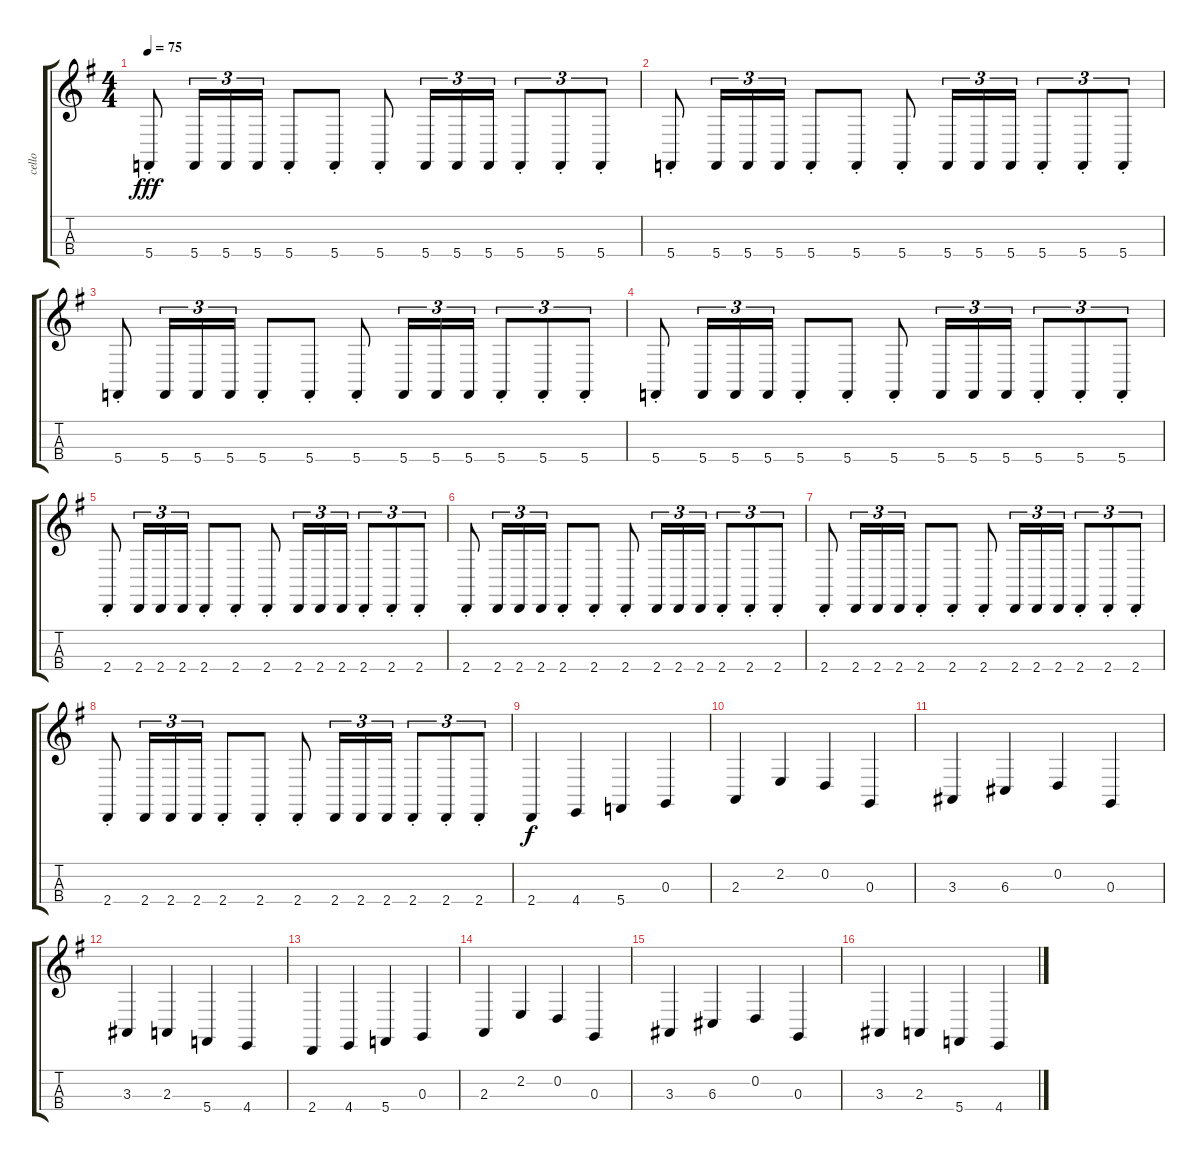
\track ("cello" "cello") {instrument tremolostrings}
\staff {score tabs}
\tuning (A3 D3 G2 C2) {hide}
\ts (4 4)
\tempo 75
\clef g2
\ks g
5.4{st}.8{dy fff} 5.4.16{tu (3 2)} 5.4.16{tu (3 2)} 5.4.16{tu (3 2)} 5.4{st}.8 5.4{st}.8 5.4{st}.8 5.4.16{tu (3 2)} 5.4.16{tu (3 2)} 5.4.16{tu (3 2)} 5.4{st}.8{tu (3 2)} 5.4{st}.8{tu (3 2)} 5.4{st}.8{tu (3 2)} |
5.4{st}.8 5.4.16{tu (3 2)} 5.4.16{tu (3 2)} 5.4.16{tu (3 2)} 5.4{st}.8 5.4{st}.8 5.4{st}.8 5.4.16{tu (3 2)} 5.4.16{tu (3 2)} 5.4.16{tu (3 2)} 5.4{st}.8{tu (3 2)} 5.4{st}.8{tu (3 2)} 5.4{st}.8{tu (3 2)} |
5.4{st}.8 5.4.16{tu (3 2)} 5.4.16{tu (3 2)} 5.4.16{tu (3 2)} 5.4{st}.8 5.4{st}.8 5.4{st}.8 5.4.16{tu (3 2)} 5.4.16{tu (3 2)} 5.4.16{tu (3 2)} 5.4{st}.8{tu (3 2)} 5.4{st}.8{tu (3 2)} 5.4{st}.8{tu (3 2)} |
5.4{st}.8 5.4.16{tu (3 2)} 5.4.16{tu (3 2)} 5.4.16{tu (3 2)} 5.4{st}.8 5.4{st}.8 5.4{st}.8 5.4.16{tu (3 2)} 5.4.16{tu (3 2)} 5.4.16{tu (3 2)} 5.4{st}.8{tu (3 2)} 5.4{st}.8{tu (3 2)} 5.4{st}.8{tu (3 2)} |
2.4{st}.8 2.4.16{tu (3 2)} 2.4.16{tu (3 2)} 2.4.16{tu (3 2)} 2.4{st}.8 2.4{st}.8 2.4{st}.8 2.4.16{tu (3 2)} 2.4.16{tu (3 2)} 2.4.16{tu (3 2)} 2.4{st}.8{tu (3 2)} 2.4{st}.8{tu (3 2)} 2.4{st}.8{tu (3 2)} |
2.4{st}.8 2.4.16{tu (3 2)} 2.4.16{tu (3 2)} 2.4.16{tu (3 2)} 2.4{st}.8 2.4{st}.8 2.4{st}.8 2.4.16{tu (3 2)} 2.4.16{tu (3 2)} 2.4.16{tu (3 2)} 2.4{st}.8{tu (3 2)} 2.4{st}.8{tu (3 2)} 2.4{st}.8{tu (3 2)} |
2.4{st}.8 2.4.16{tu (3 2)} 2.4.16{tu (3 2)} 2.4.16{tu (3 2)} 2.4{st}.8 2.4{st}.8 2.4{st}.8 2.4.16{tu (3 2)} 2.4.16{tu (3 2)} 2.4.16{tu (3 2)} 2.4{st}.8{tu (3 2)} 2.4{st}.8{tu (3 2)} 2.4{st}.8{tu (3 2)} |
2.4{st}.8 2.4.16{tu (3 2)} 2.4.16{tu (3 2)} 2.4.16{tu (3 2)} 2.4{st}.8 2.4{st}.8 2.4{st}.8 2.4.16{tu (3 2)} 2.4.16{tu (3 2)} 2.4.16{tu (3 2)} 2.4{st}.8{tu (3 2)} 2.4{st}.8{tu (3 2)} 2.4{st}.8{tu (3 2)} |
2.4.4{dy f} 4.4.4 5.4.4 0.3.4 |
2.3.4 2.2.4 0.2.4 0.3.4 |
3.3.4 6.3.4 0.2.4 0.3.4 |
3.3.4 2.3.4 5.4.4 4.4.4 |
2.4.4 4.4.4 5.4.4 0.3.4 |
2.3.4 2.2.4 0.2.4 0.3.4 |
3.3.4 6.3.4 0.2.4 0.3.4 |
3.3.4 2.3.4 5.4.4 4.4.4
